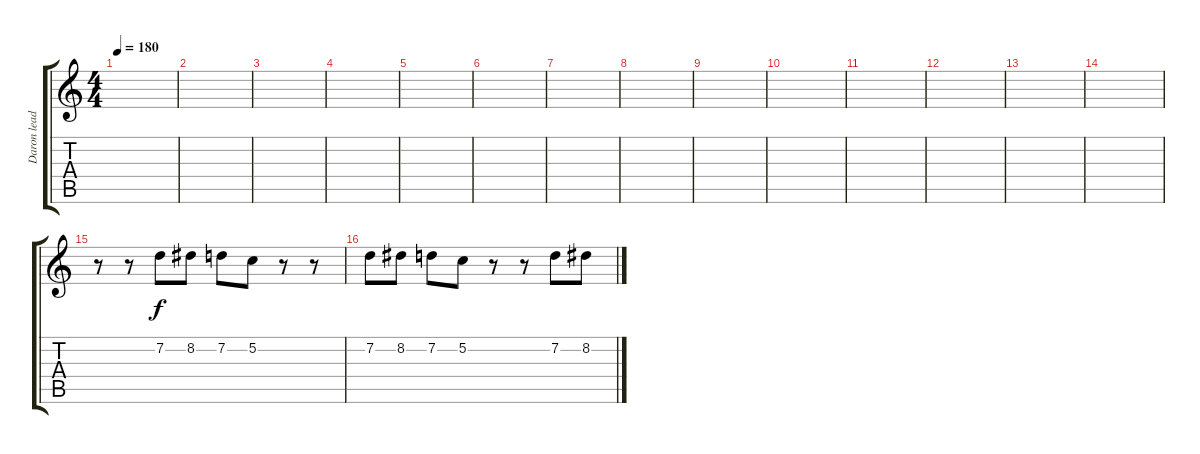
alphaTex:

\track ("Daron lead" "Daron lead") {instrument distortionguitar}
\staff {score tabs}
\tuning (C4 G3 Eb3 Bb2 F2 C2) {hide}
\ts (4 4)
\tempo 180
\clef g2
\ks c
|
|
|
|
|
|
|
|
|
|
|
|
|
|
r.8 r.8 7.2.8 8.2.8 7.2.8 5.2.8 r.8 r.8 |
7.2.8 8.2.8 7.2.8 5.2.8 r.8 r.8 7.2.8 8.2.8
